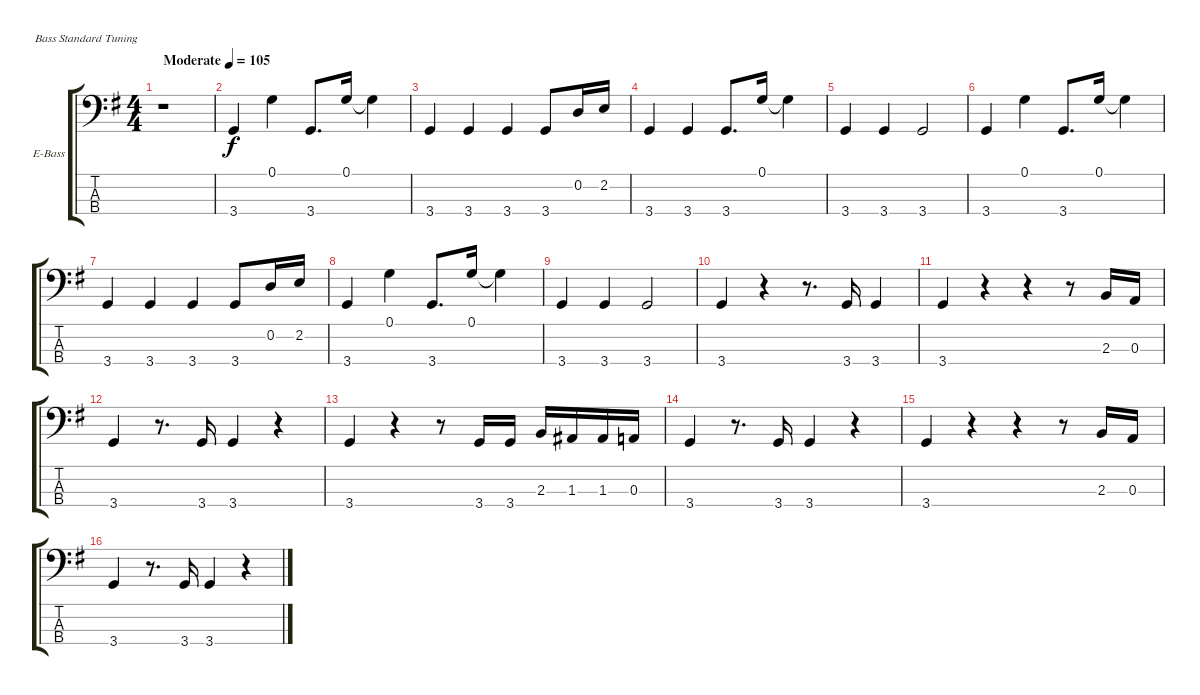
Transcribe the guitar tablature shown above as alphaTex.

\bracketExtendMode groupsimilarinstruments
\firstSystemTrackNameOrientation horizontal
\otherSystemsTrackNameOrientation horizontal
\track ("Electric Bass" "E-Bass") {instrument electricbassfinger}
\staff {score tabs}
\tuning (G2 D2 A1 E1)
\ts (4 4)
\beaming (8 2 2 2 2)
\tempo (105 "Moderate")
\clef f4
\scale
0.511811
\ks g
r.1{dy f instrument electricbassfinger} |
\scale
0.244094 3.4.4 0.1.4 3.4.8{d} 0.1.16 0.1{t}.4 |
\scale
0.244094 3.4.4 3.4.4 3.4.4 3.4.8 0.2.16 2.2.16 |
\scale
0.333333 3.4.4 3.4.4 3.4.8{d} 0.1.16 0.1{t}.4 |
\scale
0.333333 3.4.4 3.4.4 3.4.2 |
\scale
0.333333 3.4.4 0.1.4 3.4.8{d} 0.1.16 0.1{t}.4 |
\scale
0.333333 3.4.4 3.4.4 3.4.4 3.4.8 0.2.16 2.2.16 |
\scale
0.333333 3.4.4 0.1.4 3.4.8{d} 0.1.16 0.1{t}.4 |
\scale
0.333333 3.4.4 3.4.4 3.4.2 |
\scale
0.333333 3.4.4 r.4 r.8{d} 3.4.16 3.4.4 |
\scale
0.333333 3.4.4 r.4 r.4 r.8 2.3.16 0.3.16 |
\scale
0.333333 3.4.4 r.8{d} 3.4.16 3.4.4 r.4 |
\scale
0.333333 3.4.4 r.4 r.8 3.4.16 3.4.16 2.3.16 1.3.16 1.3.16 0.3.16 |
\scale
0.333333 3.4.4 r.8{d} 3.4.16 3.4.4 r.4 |
\scale
0.333333 3.4.4 r.4 r.4 r.8 2.3.16 0.3.16 |
\scale
0.333333 3.4.4 r.8{d} 3.4.16 3.4.4 r.4
